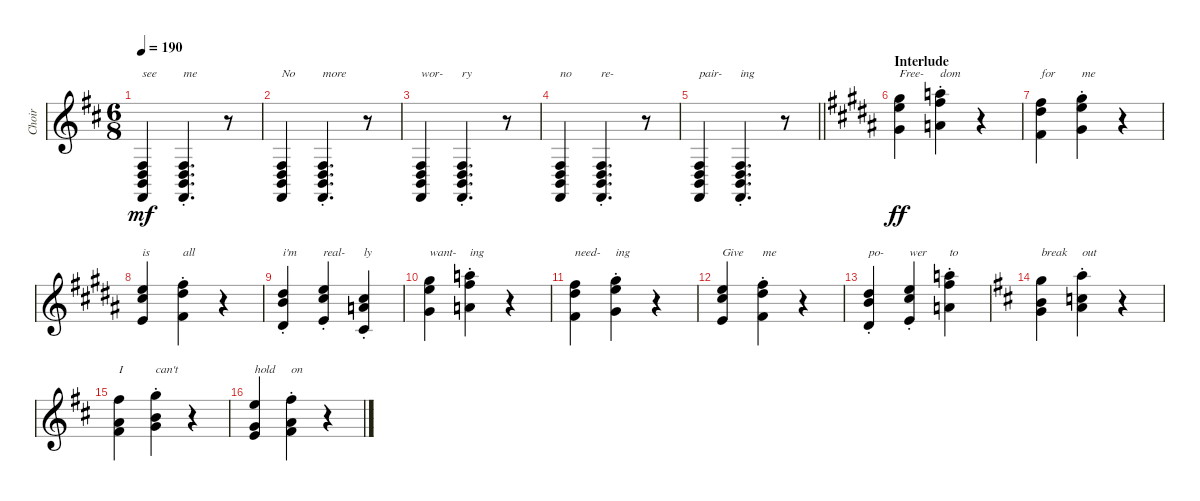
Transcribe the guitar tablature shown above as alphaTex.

\track ("Choir" "Choir") {instrument choiraahs}
\staff {score}
\tuning (Db4 Ab3 E3 B2 Gb2 B1) {hide}
\ts (6 8)
\tempo 190
\clef g2
\ks bminor
(2.3 3.4 5.5 7.6).4{txt "see" dy mf} (2.3{st} 3.4{st} 5.5{st} 7.6{st}).4{d txt "me"} r.8 |
(2.3 3.4 5.5 7.6).4{txt "No"} (2.3{st} 3.4{st} 5.5{st} 7.6{st}).4{d txt "more"} r.8 |
(2.3 3.4 5.5 7.6).4{txt "wor-"} (2.3{st} 3.4{st} 5.5{st} 7.6{st}).4{d txt "ry"} r.8 |
(2.3 3.4 5.5 7.6).4{txt "no"} (2.3{st} 3.4{st} 5.5{st} 7.6{st}).4{d txt "re-"} r.8 |
\barLineRight lightlight
(2.3 3.4 5.5 7.6).4{txt "pair-"} (2.3{st} 3.4{st} 5.5{st} 7.6{st}).4{d txt "ing"} r.8 |
\section ("" "Interlude")
\ks g#minor
(19.1 20.2 16.3).4{txt "Free-" dy ff} (20.1{st} 22.2 17.3{st}).4{txt "dom"} r.4 |
(17.1 19.2 14.3).4{txt "for"} (19.1{st} 20.2 16.3{st}).4{txt "me"} r.4 |
(15.1 17.2 12.3).4{txt "is"} (17.1{st} 19.2 14.3{st}).4{txt "all"} r.4 |
(14.1{st} 15.2 11.3{st}).4{txt "i'm"} (15.1{st} 17.2 12.3{st}).4{txt "real-"} (12.1{st} 13.2 9.3{st}).4{txt "ly"} |
(19.1 20.2 16.3).4{txt "want-"} (20.1{st} 22.2 17.3{st}).4{txt "ing"} r.4 |
(17.1 19.2 14.3).4{txt "need-"} (19.1{st} 20.2 16.3{st}).4{txt "ing"} r.4 |
(15.1 17.2 12.3).4{txt "Give"} (17.1{st} 19.2 14.3{st}).4{txt "me"} r.4 |
(14.1{st} 15.2 11.3{st}).4{txt "po-"} (15.1{st} 17.2 12.3{st}).4{txt "wer"} (20.1{st} 22.2 17.3{st}).4{txt "to"} |
\ks bminor
(18.1 15.2 15.3).4{txt "break"} (20.1{st} 16.2 17.3{st}).4{txt "out"} r.4 |
(17.1 13.2 14.3).4{txt "I"} (18.1{st} 15.2 15.3{st}).4{txt "can't"} r.4 |
(15.1 11.2 12.3).4{txt "hold"} (17.1{st} 13.2 14.3{st}).4{txt "on"} r.4
